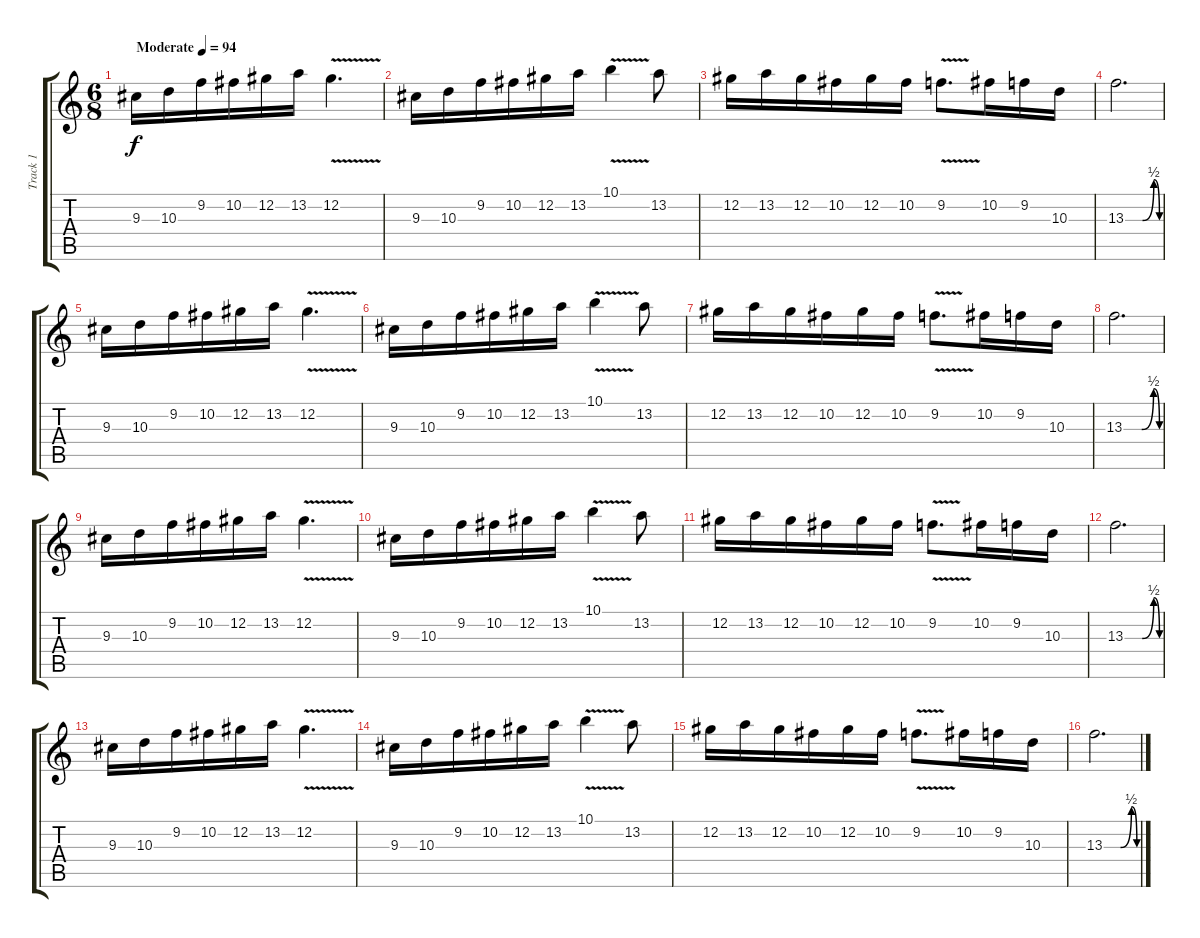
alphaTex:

\track ("Track 1" "Track 1") {instrument distortionguitar}
\staff {score tabs}
\tuning (Db4 Ab3 E3 B2 Gb2 Db2) {hide}
\ts (6 8)
\tempo (94 "Moderate")
\clef g2
\ks c
9.3.16{dy f instrument distortionguitar} 10.3.16 9.2.16 10.2.16 12.2.16 13.2.16 12.2{v}.4{d} |
9.3.16 10.3.16 9.2.16 10.2.16 12.2.16 13.2.16 10.1{v}.4 13.2.8 |
12.2.16 13.2.16 12.2.16 10.2.16 12.2.16 10.2.16 9.2{v}.8{d} 10.2.16 9.2.16 10.3.16 |
13.3{be (custom 0 0 15 0 30 0 50 2 60 0)}.2{d} |
9.3.16 10.3.16 9.2.16 10.2.16 12.2.16 13.2.16 12.2{v}.4{d} |
9.3.16 10.3.16 9.2.16 10.2.16 12.2.16 13.2.16 10.1{v}.4 13.2.8 |
12.2.16 13.2.16 12.2.16 10.2.16 12.2.16 10.2.16 9.2{v}.8{d} 10.2.16 9.2.16 10.3.16 |
13.3{be (custom 0 0 15 0 30 0 50 2 60 0)}.2{d} |
9.3.16 10.3.16 9.2.16 10.2.16 12.2.16 13.2.16 12.2{v}.4{d} |
9.3.16 10.3.16 9.2.16 10.2.16 12.2.16 13.2.16 10.1{v}.4 13.2.8 |
12.2.16 13.2.16 12.2.16 10.2.16 12.2.16 10.2.16 9.2{v}.8{d} 10.2.16 9.2.16 10.3.16 |
13.3{be (custom 0 0 15 0 30 0 50 2 60 0)}.2{d} |
9.3.16 10.3.16 9.2.16 10.2.16 12.2.16 13.2.16 12.2{v}.4{d} |
9.3.16 10.3.16 9.2.16 10.2.16 12.2.16 13.2.16 10.1{v}.4 13.2.8 |
12.2.16 13.2.16 12.2.16 10.2.16 12.2.16 10.2.16 9.2{v}.8{d} 10.2.16 9.2.16 10.3.16 |
13.3{be (custom 0 0 15 0 30 0 50 2 60 0)}.2{d}
